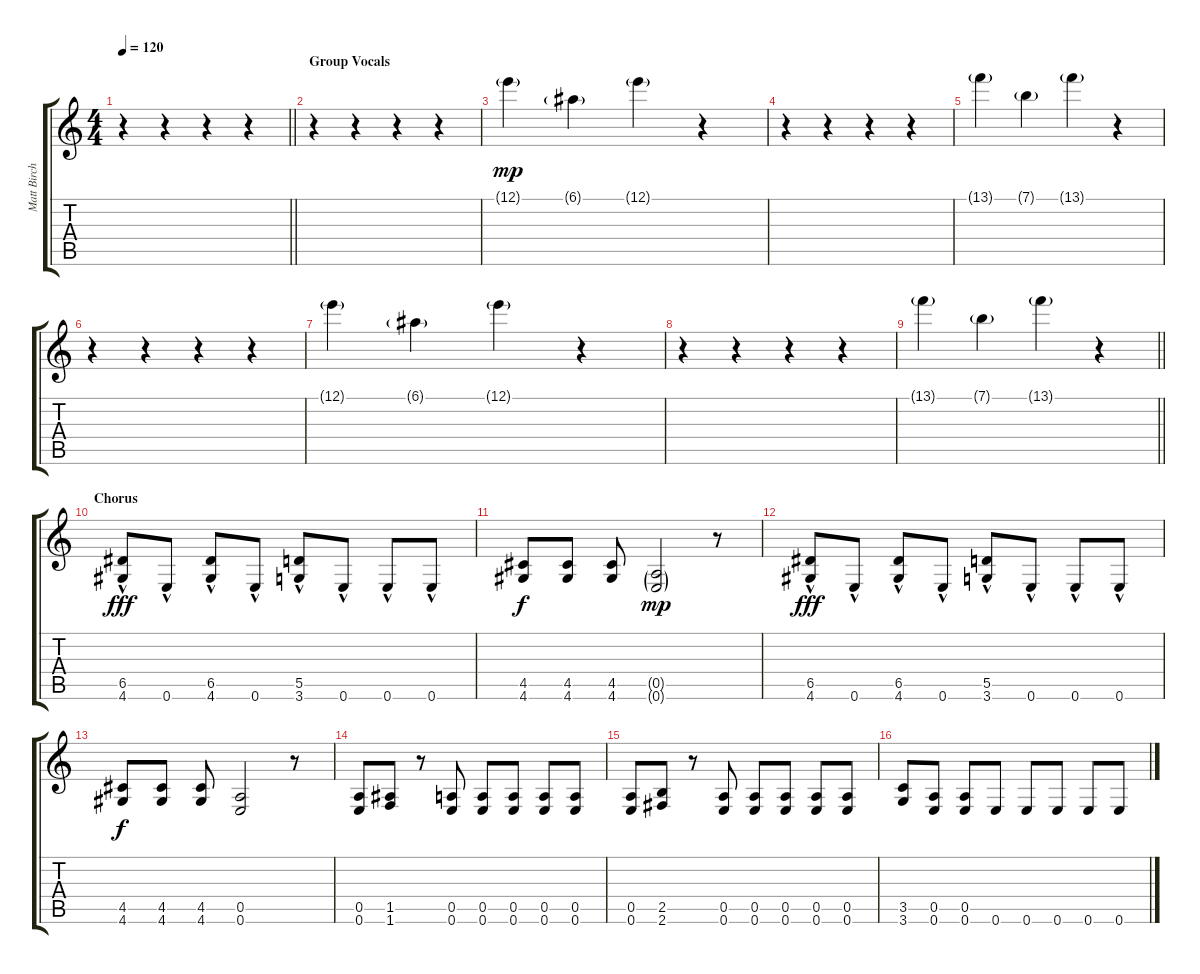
\track ("Matt Birch" "Matt Birch") {instrument overdrivenguitar}
\staff {score tabs}
\tuning (E4 B3 G3 D3 A2 E2) {hide}
\ts (4 4)
\tempo 120
\clef g2
\barLineRight lightlight
\ks c
r.4{dy f} r.4 r.4 r.4 |
\section ("" "Group Vocals")
r.4 r.4 r.4 r.4 |
12.1{g}.4{dy mp} 6.1{g}.4 12.1{g}.4 r.4 |
r.4 r.4 r.4 r.4 |
13.1{g}.4 7.1{g}.4 13.1{g}.4 r.4 |
r.4 r.4 r.4 r.4 |
12.1{g}.4 6.1{g}.4 12.1{g}.4 r.4 |
r.4 r.4 r.4 r.4 |
\barLineRight lightlight
13.1{g}.4 7.1{g}.4 13.1{g}.4 r.4 |
\section ("" "Chorus")
(6.5{hac} 4.6{hac}).8{dy fff} 0.6{hac}.8 (6.5{hac} 4.6{hac}).8 0.6{hac}.8 (5.5{hac} 3.6{hac}).8 0.6{hac}.8 0.6{hac}.8 0.6{hac}.8 |
(4.5 4.6).8{dy f} (4.5 4.6).8 (4.5 4.6).8 (0.5{g} 0.6{g}).2{dy mp} r.8 |
(6.5{hac} 4.6{hac}).8{dy fff} 0.6{hac}.8 (6.5{hac} 4.6{hac}).8 0.6{hac}.8 (5.5{hac} 3.6{hac}).8 0.6{hac}.8 0.6{hac}.8 0.6{hac}.8 |
(4.5 4.6).8{dy f} (4.5 4.6).8 (4.5 4.6).8 (0.5 0.6).2 r.8 |
(0.5 0.6).8 (1.5 1.6).8 r.8 (0.5 0.6).8 (0.5 0.6).8 (0.5 0.6).8 (0.5 0.6).8 (0.5 0.6).8 |
(0.5 0.6).8 (2.5 2.6).8 r.8 (0.5 0.6).8 (0.5 0.6).8 (0.5 0.6).8 (0.5 0.6).8 (0.5 0.6).8 |
(3.5 3.6).8 (0.5 0.6).8 (0.5 0.6).8 0.6.8 0.6.8 0.6.8 0.6.8 0.6.8
